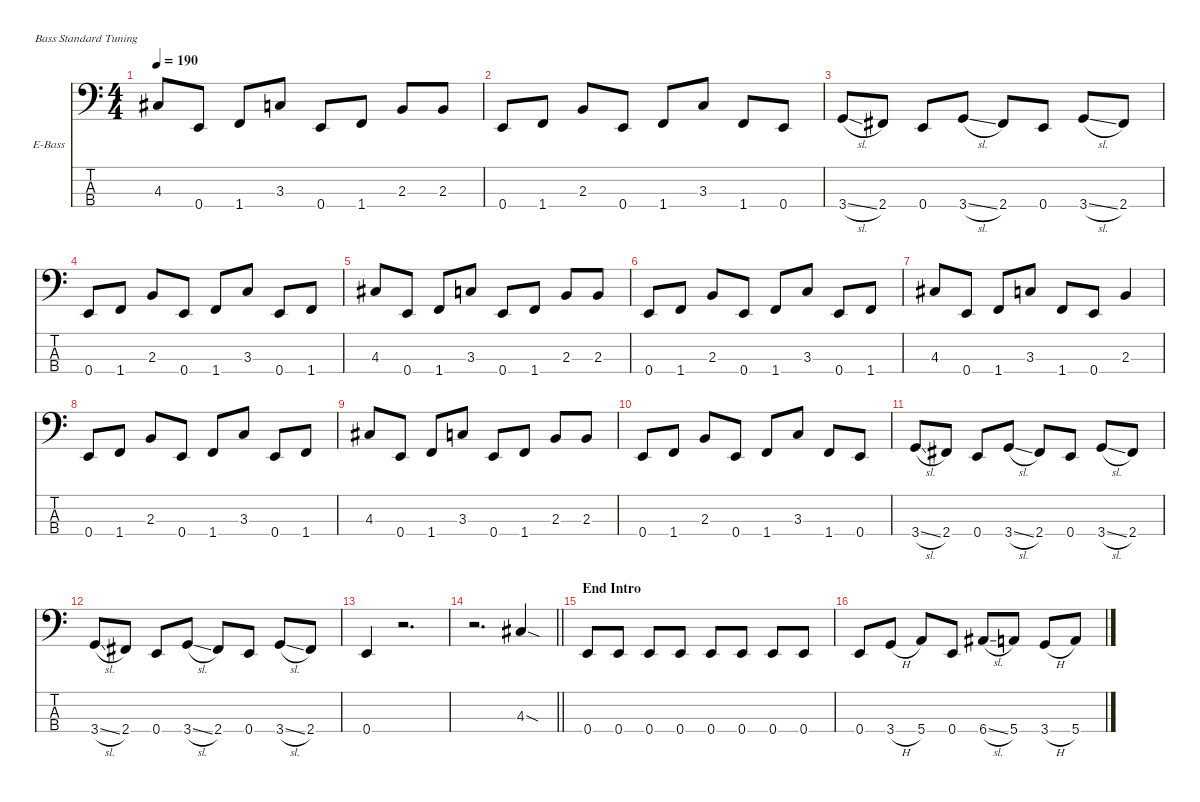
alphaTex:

\hideDynamics
\bracketExtendMode nobrackets
\firstSystemTrackNameOrientation horizontal
\otherSystemsTrackNameOrientation horizontal
\track ("Cliff Burton" "E-Bass") {instrument electricbassfinger}
\staff {score tabs}
\tuning (G2 D2 A1 E1)
\ts (4 4)
\tempo 190
\clef f4
\ks c
4.3{acc #}.8{dy fff beam Up} 0.4.8{beam Up} 1.4.8{beam Up} 3.3.8{beam Up} 0.4.8{beam Up} 1.4.8{beam Up} 2.3.8{beam Up} 2.3.8{beam Up} |
0.4.8{beam Up} 1.4.8{beam Up} 2.3.8{beam Up} 0.4.8{beam Up} 1.4.8{beam Up} 3.3.8{beam Up} 1.4.8{beam Up} 0.4.8{beam Up} |
3.4{sl}.8{beam Up} 2.4{acc #}.8{beam Up} 0.4.8{beam Up} 3.4{sl}.8{beam Up} 2.4{acc #}.8{beam Up} 0.4.8{beam Up} 3.4{sl}.8{beam Up} 2.4{acc #}.8{beam Up} |
0.4.8{beam Up} 1.4.8{beam Up} 2.3.8{beam Up} 0.4.8{beam Up} 1.4.8{beam Up} 3.3.8{beam Up} 0.4.8{beam Up} 1.4.8{beam Up} |
4.3{acc #}.8{beam Up} 0.4.8{beam Up} 1.4.8{beam Up} 3.3.8{beam Up} 0.4.8{beam Up} 1.4.8{beam Up} 2.3.8{beam Up} 2.3.8{beam Up} |
0.4.8{beam Up} 1.4.8{beam Up} 2.3.8{beam Up} 0.4.8{beam Up} 1.4.8{beam Up} 3.3.8{beam Up} 0.4.8{beam Up} 1.4.8{beam Up} |
4.3{acc #}.8{beam Up} 0.4.8{beam Up} 1.4.8{beam Up} 3.3.8{beam Up} 1.4.8{beam Up} 0.4.8{beam Up} 2.3.4{beam Up} |
0.4.8{beam Up} 1.4.8{beam Up} 2.3.8{beam Up} 0.4.8{beam Up} 1.4.8{beam Up} 3.3.8{beam Up} 0.4.8{beam Up} 1.4.8{beam Up} |
4.3{acc #}.8{beam Up} 0.4.8{beam Up} 1.4.8{beam Up} 3.3.8{beam Up} 0.4.8{beam Up} 1.4.8{beam Up} 2.3.8{beam Up} 2.3.8{beam Up} |
0.4.8{beam Up} 1.4.8{beam Up} 2.3.8{beam Up} 0.4.8{beam Up} 1.4.8{beam Up} 3.3.8{beam Up} 1.4.8{beam Up} 0.4.8{beam Up} |
3.4{sl}.8{beam Up} 2.4{acc #}.8{beam Up} 0.4.8{beam Up} 3.4{sl}.8{beam Up} 2.4{acc #}.8{beam Up} 0.4.8{beam Up} 3.4{sl}.8{beam Up} 2.4{acc #}.8{beam Up} |
3.4{sl}.8{beam Up} 2.4{acc #}.8{beam Up} 0.4.8{beam Up} 3.4{sl}.8{beam Up} 2.4{acc #}.8{beam Up} 0.4.8{beam Up} 3.4{sl}.8{beam Up} 2.4{acc #}.8{beam Up} |
0.4.4{beam Up} r.2{d beam Up} |
\barLineRight lightlight
r.2{d beam Down} 4.3{sod acc #}.4{beam Up} |
\section ("" "End Intro")
0.4.8{beam Up} 0.4.8{beam Up} 0.4.8{beam Up} 0.4.8{beam Up} 0.4.8{beam Up} 0.4.8{beam Up} 0.4.8{beam Up} 0.4.8{beam Up} |
0.4.8{beam Up} 3.4{h}.8{beam Up} 5.4.8{beam Up} 0.4.8{beam Up} 6.4{sl acc #}.8{beam Up} 5.4.8{beam Up} 3.4{h}.8{beam Up} 5.4.8{beam Up}
